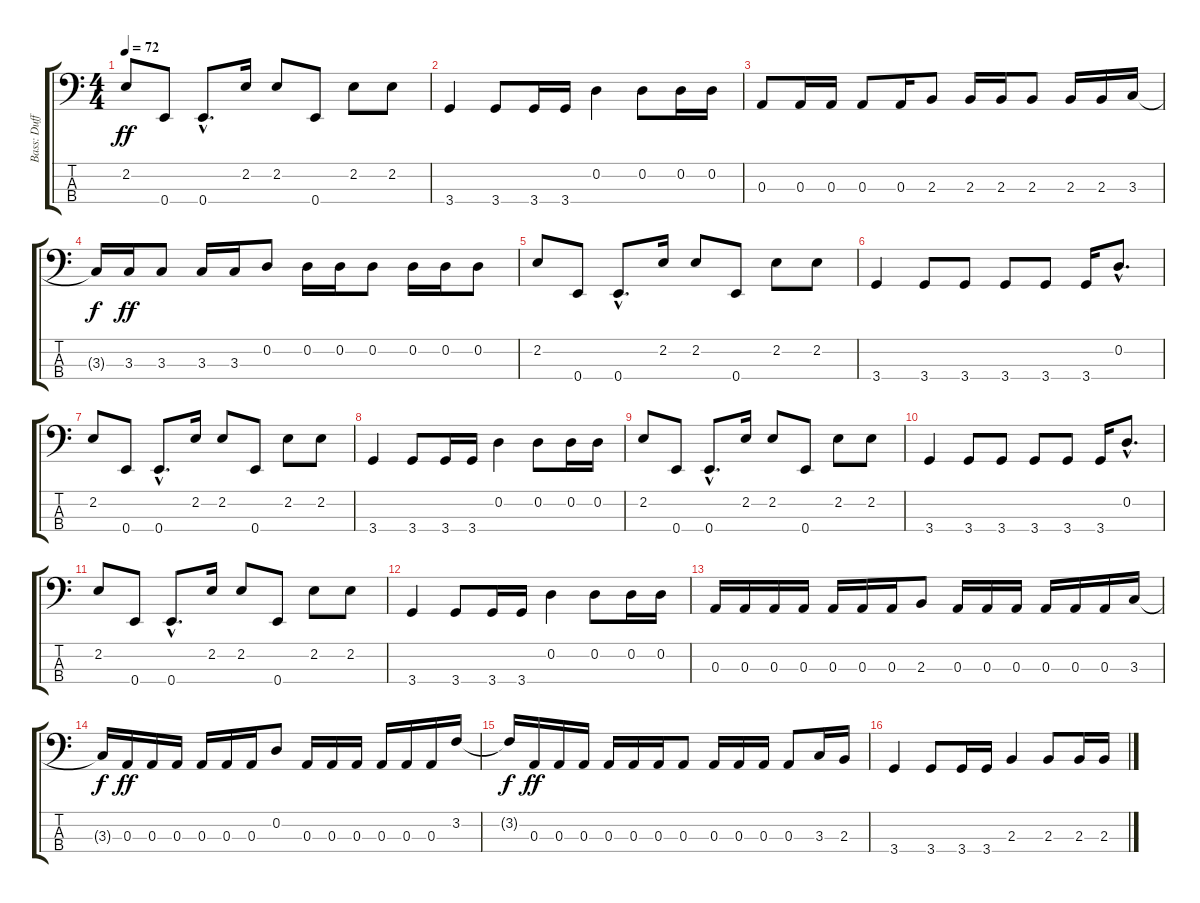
\track ("Bass: Duff" "Bass: Duff") {instrument electricbassfinger}
\staff {score tabs}
\tuning (G2 D2 A1 E1) {hide}
\ts (4 4)
\tempo 72
\clef f4
\ks c
2.2.8{dy ff} 0.4.8 0.4{hac}.8{d} 2.2.16 2.2.8 0.4.8 2.2.8 2.2.8 |
3.4.4 3.4.8 3.4.16 3.4.16 0.2.4 0.2.8 0.2.16 0.2.16 |
0.3.8 0.3.16 0.3.16 0.3.8 0.3.16 2.3.8 2.3.16 2.3.16 2.3.8 2.3.16 2.3.16 3.3.16 |
3.3{t}.16{dy f} 3.3.16{dy ff} 3.3.8 3.3.16 3.3.16 0.2.8 0.2.16 0.2.16 0.2.8 0.2.16 0.2.16 0.2.8 |
2.2.8 0.4.8 0.4{hac}.8{d} 2.2.16 2.2.8 0.4.8 2.2.8 2.2.8 |
3.4.4 3.4.8 3.4.8 3.4.8 3.4.8 3.4.16 0.2{hac}.8{d} |
2.2.8 0.4.8 0.4{hac}.8{d} 2.2.16 2.2.8 0.4.8 2.2.8 2.2.8 |
3.4.4 3.4.8 3.4.16 3.4.16 0.2.4 0.2.8 0.2.16 0.2.16 |
2.2.8 0.4.8 0.4{hac}.8{d} 2.2.16 2.2.8 0.4.8 2.2.8 2.2.8 |
3.4.4 3.4.8 3.4.8 3.4.8 3.4.8 3.4.16 0.2{hac}.8{d} |
2.2.8 0.4.8 0.4{hac}.8{d} 2.2.16 2.2.8 0.4.8 2.2.8 2.2.8 |
3.4.4 3.4.8 3.4.16 3.4.16 0.2.4 0.2.8 0.2.16 0.2.16 |
0.3.16 0.3.16 0.3.16 0.3.16 0.3.16 0.3.16 0.3.16 2.3.8 0.3.16 0.3.16 0.3.16 0.3.16 0.3.16 0.3.16 3.3.16 |
3.3{t}.16{dy f} 0.3.16{dy ff} 0.3.16 0.3.16 0.3.16 0.3.16 0.3.16 0.2.8 0.3.16 0.3.16 0.3.16 0.3.16 0.3.16 0.3.16 3.2.16 |
3.2{t}.16{dy f} 0.3.16{dy ff} 0.3.16 0.3.16 0.3.16 0.3.16 0.3.16 0.3.8 0.3.16 0.3.16 0.3.16 0.3.8 3.3.16 2.3.16 |
3.4.4 3.4.8 3.4.16 3.4.16 2.3.4 2.3.8 2.3.16 2.3.16
